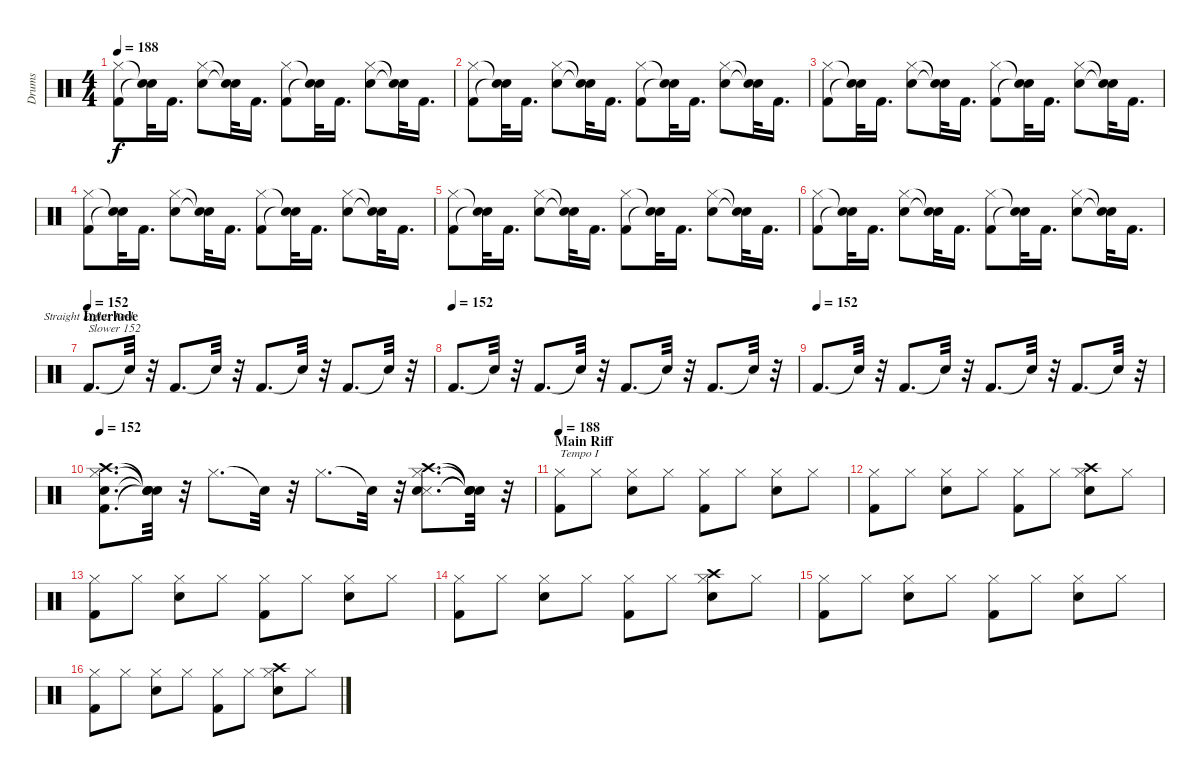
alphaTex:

\track ("Drums" "Drums") {instrument percussion}
\staff {score}
\articulation defaults
\chord ("Straight Eights Feel")
\ts (4 4)
\tempo 188
\clef neutral
\ks c
("Kick (hit) 2" "Hi-Hat (closed)").8{dy f} ("Snare (hit)"{t} "Snare (hit)"{t}).32 "Kick (hit) 2".16{d} ("Snare (hit) 2" "Hi-Hat (closed)").8 ("Snare (hit)"{t} "Snare (hit)"{t}).32 "Kick (hit) 2".16{d} ("Kick (hit) 2" "Hi-Hat (closed)").8 ("Snare (hit)"{t} "Snare (hit)"{t}).32 "Kick (hit) 2".16{d} ("Snare (hit) 2" "Hi-Hat (closed)").8 ("Snare (hit)"{t} "Snare (hit)"{t}).32 "Kick (hit) 2".16{d} |
("Kick (hit) 2" "Hi-Hat (closed)").8 ("Snare (hit)"{t} "Snare (hit)"{t}).32 "Kick (hit) 2".16{d} ("Snare (hit) 2" "Hi-Hat (closed)").8 ("Snare (hit)"{t} "Snare (hit)"{t}).32 "Kick (hit) 2".16{d} ("Kick (hit) 2" "Hi-Hat (closed)").8 ("Snare (hit)"{t} "Snare (hit)"{t}).32 "Kick (hit) 2".16{d} ("Snare (hit) 2" "Hi-Hat (closed)").8 ("Snare (hit)"{t} "Snare (hit)"{t}).32 "Kick (hit) 2".16{d} |
("Kick (hit) 2" "Hi-Hat (closed)").8 ("Snare (hit)"{t} "Snare (hit)"{t}).32 "Kick (hit) 2".16{d} ("Snare (hit) 2" "Hi-Hat (closed)").8 ("Snare (hit)"{t} "Snare (hit)"{t}).32 "Kick (hit) 2".16{d} ("Kick (hit) 2" "Hi-Hat (closed)").8 ("Snare (hit)"{t} "Snare (hit)"{t}).32 "Kick (hit) 2".16{d} ("Snare (hit) 2" "Hi-Hat (closed)").8 ("Snare (hit)"{t} "Snare (hit)"{t}).32 "Kick (hit) 2".16{d} |
("Kick (hit) 2" "Hi-Hat (closed)").8 ("Snare (hit)"{t} "Snare (hit)"{t}).32 "Kick (hit) 2".16{d} ("Snare (hit) 2" "Hi-Hat (closed)").8 ("Snare (hit)"{t} "Snare (hit)"{t}).32 "Kick (hit) 2".16{d} ("Kick (hit) 2" "Hi-Hat (closed)").8 ("Snare (hit)"{t} "Snare (hit)"{t}).32 "Kick (hit) 2".16{d} ("Snare (hit) 2" "Hi-Hat (closed)").8 ("Snare (hit)"{t} "Snare (hit)"{t}).32 "Kick (hit) 2".16{d} |
("Kick (hit) 2" "Hi-Hat (closed)").8 ("Snare (hit)"{t} "Snare (hit)"{t}).32 "Kick (hit) 2".16{d} ("Snare (hit) 2" "Hi-Hat (closed)").8 ("Snare (hit)"{t} "Snare (hit)"{t}).32 "Kick (hit) 2".16{d} ("Kick (hit) 2" "Hi-Hat (closed)").8 ("Snare (hit)"{t} "Snare (hit)"{t}).32 "Kick (hit) 2".16{d} ("Snare (hit) 2" "Hi-Hat (closed)").8 ("Snare (hit)"{t} "Snare (hit)"{t}).32 "Kick (hit) 2".16{d} |
("Kick (hit) 2" "Hi-Hat (closed)").8 ("Snare (hit)"{t} "Snare (hit)"{t}).32 "Kick (hit) 2".16{d} ("Snare (hit) 2" "Hi-Hat (closed)").8 ("Snare (hit)"{t} "Snare (hit)"{t}).32 "Kick (hit) 2".16{d} ("Kick (hit) 2" "Hi-Hat (closed)").8 ("Snare (hit)"{t} "Snare (hit)"{t}).32 "Kick (hit) 2".16{d} ("Snare (hit) 2" "Hi-Hat (closed)").8 ("Snare (hit)"{t} "Snare (hit)"{t}).32 "Kick (hit) 2".16{d} |
\section ("" "Interlude")
\tempo (152)
"Kick (hit) 2".8{d ch "Straight Eights Feel" txt "Slower 152"} "Snare (hit)"{t}.32 r.32 "Kick (hit) 2".8{d} "Snare (hit)"{t}.32 r.32 "Kick (hit) 2".8{d} "Snare (hit)"{t}.32 r.32 "Kick (hit) 2".8{d} "Snare (hit)"{t}.32 r.32 |
\tempo (152)
"Kick (hit) 2".8{d} "Snare (hit)"{t}.32 r.32 "Kick (hit) 2".8{d} "Snare (hit)"{t}.32 r.32 "Kick (hit) 2".8{d} "Snare (hit)"{t}.32 r.32 "Kick (hit) 2".8{d} "Snare (hit)"{t}.32 r.32 |
\tempo (152)
"Kick (hit) 2".8{d} "Snare (hit)"{t}.32 r.32 "Kick (hit) 2".8{d} "Snare (hit)"{t}.32 r.32 "Kick (hit) 2".8{d} "Snare (hit)"{t}.32 r.32 "Kick (hit) 2".8{d} "Snare (hit)"{t}.32 r.32 |
\tempo 152
("Kick (hit) 2" "Snare (hit) 2" "Hi-Hat (closed)" "Crash high (hit)").8{d} ("Snare (hit)"{t} "Snare (hit)"{t} "Snare (hit)"{t} "Snare (hit)"{t}).32 r.32 "Hi-Hat (closed)".8{d} "Snare (hit)"{t}.32 r.32 "Hi-Hat (closed)".8{d} "Snare (hit)"{t}.32 r.32 ("Snare (side stick) 3" "Snare (hit) 2" "Hi-Hat (closed)" "Crash high (hit)").8{d} ("Snare (hit)"{t} "Snare (hit)"{t} "Snare (hit)"{t} "Snare (hit)"{t}).32 r.32 |
\section ("" "Main Riff")
\tempo 188
("Kick (hit) 2" "Hi-Hat (closed)").8{txt "Tempo I"} "Hi-Hat (closed)".8 ("Snare (hit) 2" "Hi-Hat (closed)").8 "Hi-Hat (closed)".8 ("Kick (hit) 2" "Hi-Hat (closed)").8 "Hi-Hat (closed)".8 ("Snare (hit) 2" "Hi-Hat (closed)").8 "Hi-Hat (closed)".8 |
("Kick (hit) 2" "Hi-Hat (closed)").8 "Hi-Hat (closed)".8 ("Snare (hit) 2" "Hi-Hat (closed)").8 "Hi-Hat (closed)".8 ("Kick (hit) 2" "Hi-Hat (closed)").8 "Hi-Hat (closed)".8 ("Snare (hit) 2" "Hi-Hat (closed)" "Crash high (hit)").8 "Hi-Hat (closed)".8 |
("Kick (hit) 2" "Hi-Hat (closed)").8 "Hi-Hat (closed)".8 ("Snare (hit) 2" "Hi-Hat (closed)").8 "Hi-Hat (closed)".8 ("Kick (hit) 2" "Hi-Hat (closed)").8 "Hi-Hat (closed)".8 ("Snare (hit) 2" "Hi-Hat (closed)").8 "Hi-Hat (closed)".8 |
("Kick (hit) 2" "Hi-Hat (closed)").8 "Hi-Hat (closed)".8 ("Snare (hit) 2" "Hi-Hat (closed)").8 "Hi-Hat (closed)".8 ("Kick (hit) 2" "Hi-Hat (closed)").8 "Hi-Hat (closed)".8 ("Snare (hit) 2" "Hi-Hat (closed)" "Crash high (hit)").8 "Hi-Hat (closed)".8 |
("Kick (hit) 2" "Hi-Hat (closed)").8 "Hi-Hat (closed)".8 ("Snare (hit) 2" "Hi-Hat (closed)").8 "Hi-Hat (closed)".8 ("Kick (hit) 2" "Hi-Hat (closed)").8 "Hi-Hat (closed)".8 ("Snare (hit) 2" "Hi-Hat (closed)").8 "Hi-Hat (closed)".8 |
("Kick (hit) 2" "Hi-Hat (closed)").8 "Hi-Hat (closed)".8 ("Snare (hit) 2" "Hi-Hat (closed)").8 "Hi-Hat (closed)".8 ("Kick (hit) 2" "Hi-Hat (closed)").8 "Hi-Hat (closed)".8 ("Snare (hit) 2" "Hi-Hat (closed)" "Crash high (hit)").8 "Hi-Hat (closed)".8
